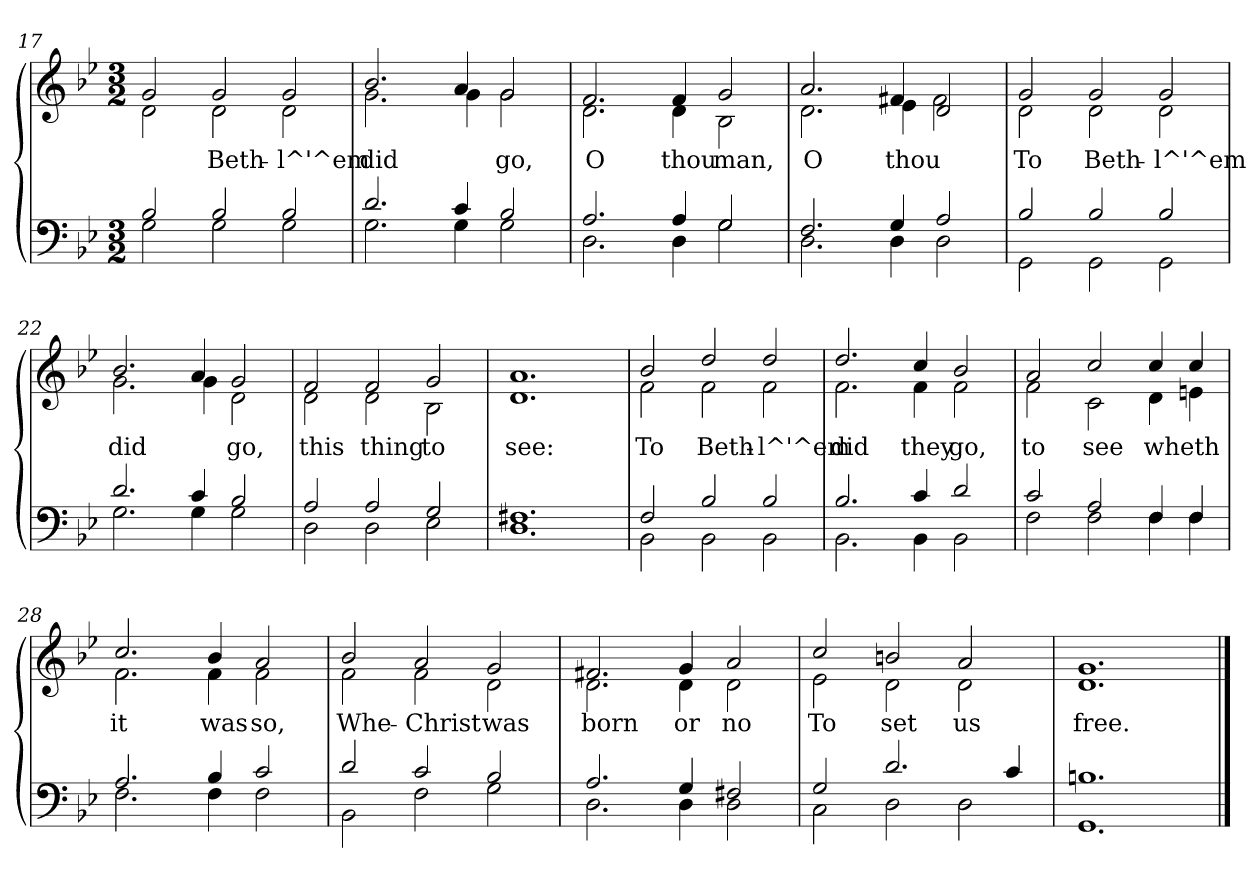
**kern	**kern	**text
*part2	*part1	*part1
*staff2	*staff1	*staff1
!!LO:LB:g=z
*clefF4	*clefG2	*
*k[b-e-]	*k[b-e-]	*
*B-:	*B-:	*
*M3/2	*M3/2	*
=17	=17	=17
*^	*	*
!	!	!	!LO:LY:b
*	*	*^	*
2B-/	2G\	2g/	2d\	.
!	!	!	!	!LO:LY:b
2B-/	2G\	2g/	2d\	Beth-
!	!	!	!	!LO:LY:b
2B-/	2G\	2g/	2d\	-l^'^em
=18	=18	=18	=18	=18
!	!	!	!	!LO:LY:b
2.d/	2.G\	2.b-/	2.g\	did
!	!	!	!	!LO:LY:b
4c/	4G\	4a/	4g\	.
!	!	!	!	!LO:LY:b
2B-/	2G\	2g/	2g\	go,
=19	=19	=19	=19	=19
!	!	!	!	!LO:LY:b
2.A/	2.D\	2.f/	2.d\	O
!	!	!	!	!LO:LY:b
4A/	4D\	4f/	4d\	thou
!	!	!	!	!LO:LY:b
2G/	2G\	2g/	2B-\	man,
=20	=20	=20	=20	=20
!	!	!	!	!LO:LY:b
2.F/	2.D\	2.a/	2.d\	O
!	!	!	!	!LO:LY:b
4G/	4D\	4f#X/	4e-\	thou
!	!	!	!	!LO:LY:b
2A/	2D\	2d/	2f#\	.
=21	=21	=21	=21	=21
!	!	!	!	!LO:LY:b
2B-/	2GG\	2g/	2d\	To
!	!	!	!	!LO:LY:b
2B-/	2GG\	2g/	2d\	Beth-
!	!	!	!	!LO:LY:b
2B-/	2GG\	2g/	2d\	-l^'^em
!!LO:PB:g=z	!!
=22	=22	=22	=22	=22
!	!	!	!	!LO:LY:b
2.d/	2.G\	2.b-/	2.g\	did
!	!	!	!	!LO:LY:b
4c/	4G\	4a/	4g\	.
!	!	!	!	!LO:LY:b
2B-/	2G\	2g/	2d\	go,
=23	=23	=23	=23	=23
!	!	!	!	!LO:LY:b
2A/	2D\	2f/	2d\	this
!	!	!	!	!LO:LY:b
2A/	2D\	2f/	2d\	thing
!	!	!	!	!LO:LY:b
2G/	2E-\	2g/	2B-\	to
=24	=24	=24	=24	=24
!	!	!	!	!LO:LY:b
1.F#X	1.D	1.a	1.d	see:
=25	=25	=25	=25	=25
!	!	!	!	!LO:LY:b
2F/	2BB-\	2b-/	2f\	To
!	!	!	!	!LO:LY:b
2B-/	2BB-\	2dd/	2f\	Beth-
!	!	!	!	!LO:LY:b
2B-/	2BB-\	2dd/	2f\	-l^'^em
=26	=26	=26	=26	=26
!	!	!	!	!LO:LY:b
2.B-/	2.BB-\	2.dd/	2.f\	did
!	!	!	!	!LO:LY:b
4c/	4BB-\	4cc/	4f\	they
!	!	!	!	!LO:LY:b
2d/	2BB-\	2b-/	2f\	go,
!!LO:LB:g=z	!!
=27	=27	=27	=27	=27
!	!	!	!	!LO:LY:b
2c/	2F\	2a/	2f\	to
!	!	!	!	!LO:LY:b
2A/	2F\	2cc/	2c\	see
!	!	!	!	!LO:LY:b
4F/	4F\	4cc/	4d\	wheth
!	!	!	!	!LO:LY:b
4F/	4F\	4cc/	4en\	.
=28	=28	=28	=28	=28
!	!	!	!	!LO:LY:b
2.A/	2.F\	2.cc/	2.f\	it
!	!	!	!	!LO:LY:b
4B-/	4F\	4b-/	4f\	was
!	!	!	!	!LO:LY:b
2c/	2F\	2a/	2f\	so,
=29	=29	=29	=29	=29
!	!	!	!	!LO:LY:b
2d/	2BB-\	2b-/	2f\	Whe-
!	!	!	!	!LO:LY:b
2c/	2F\	2a/	2f\	-Christ
!	!	!	!	!LO:LY:b
2B-/	2G\	2g/	2d\	was
=30	=30	=30	=30	=30
!	!	!	!	!LO:LY:b
2.A/	2.D\	2.f#X/	2.d\	born
!	!	!	!	!LO:LY:b
4G/	4D\	4g/	4d\	or
!	!	!	!	!LO:LY:b
2F#X/	2D\	2a/	2d\	no
=31	=31	=31	=31	=31
!	!	!	!	!LO:LY:b
2G/	2C\	2cc/	2e-\	To
!	!	!	!	!LO:LY:b
2.d/	2D\	2bn/	2d\	set
!	!	!	!	!LO:LY:b
.	2D\	2a/	2d\	us
4c/	.	.	.	.
=32	=32	=32	=32	=32
!	!	!	!	!LO:LY:b
1.Bn	1.GG	1.g	1.d	free.
*v	*v	*	*	*
*	*v	*v	*
==	==	==
*-	*-	*-
